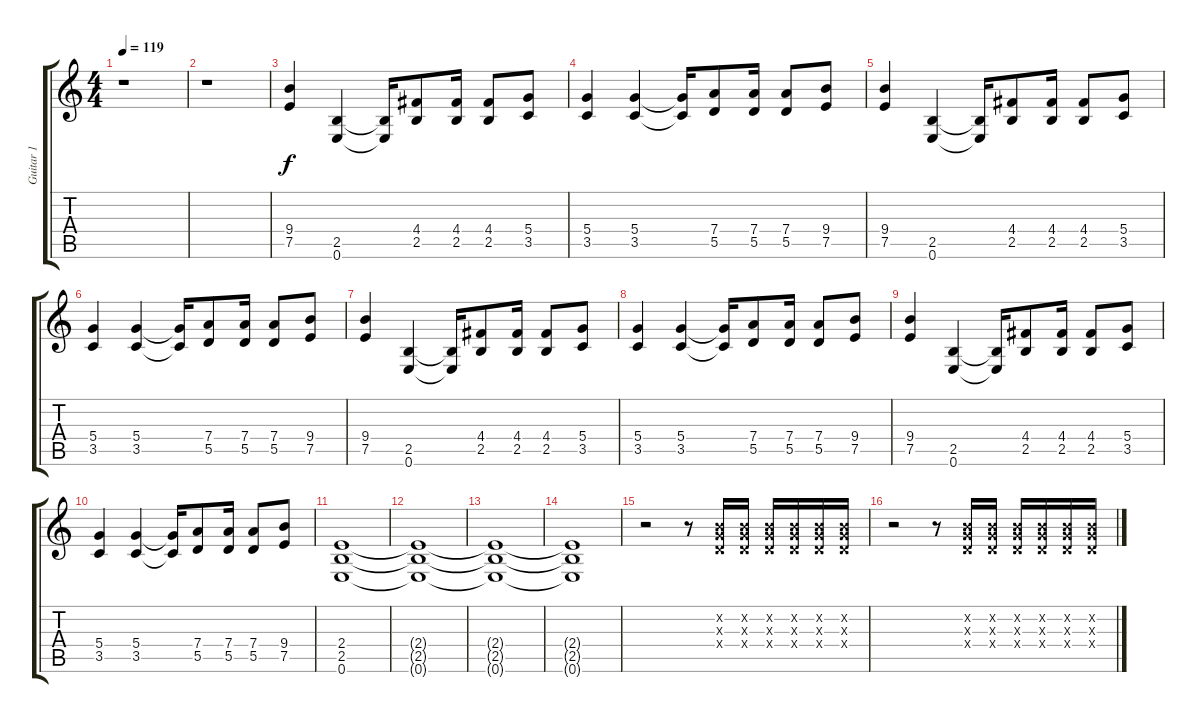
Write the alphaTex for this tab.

\track ("Guitar 1" "Guitar 1") {instrument distortionguitar}
\staff {score tabs}
\tuning (E4 B3 G3 D3 A2 E2) {hide}
\ts (4 4)
\tempo 119
\clef g2
\ks c
r.1{dy f instrument distortionguitar} |
r.1 |
(9.4 7.5).4 (2.5 0.6).4 (2.5{t} 0.6{t}).16 (4.4 2.5).8 (4.4 2.5).16 (4.4 2.5).8 (5.4 3.5).8 |
(5.4 3.5).4 (5.4 3.5).4 (5.4{t} 3.5{t}).16 (7.4 5.5).8 (7.4 5.5).16 (7.4 5.5).8 (9.4 7.5).8 |
(9.4 7.5).4 (2.5 0.6).4 (2.5{t} 0.6{t}).16 (4.4 2.5).8 (4.4 2.5).16 (4.4 2.5).8 (5.4 3.5).8 |
(5.4 3.5).4 (5.4 3.5).4 (5.4{t} 3.5{t}).16 (7.4 5.5).8 (7.4 5.5).16 (7.4 5.5).8 (9.4 7.5).8 |
(9.4 7.5).4 (2.5 0.6).4 (2.5{t} 0.6{t}).16 (4.4 2.5).8 (4.4 2.5).16 (4.4 2.5).8 (5.4 3.5).8 |
(5.4 3.5).4 (5.4 3.5).4 (5.4{t} 3.5{t}).16 (7.4 5.5).8 (7.4 5.5).16 (7.4 5.5).8 (9.4 7.5).8 |
(9.4 7.5).4 (2.5 0.6).4 (2.5{t} 0.6{t}).16 (4.4 2.5).8 (4.4 2.5).16 (4.4 2.5).8 (5.4 3.5).8 |
(5.4 3.5).4 (5.4 3.5).4 (5.4{t} 3.5{t}).16 (7.4 5.5).8 (7.4 5.5).16 (7.4 5.5).8 (9.4 7.5).8 |
(2.4 2.5 0.6).1 |
(2.4{t} 2.5{t} 0.6{t}).1 |
(2.4{t} 2.5{t} 0.6{t}).1 |
(2.4{t} 2.5{t} 0.6{t}).1 |
r.2 r.8 (0.2{x} 0.3{x} 0.4{x}).16 (0.2{x} 0.3{x} 0.4{x}).16 (0.2{x} 0.3{x} 0.4{x}).16 (0.2{x} 0.3{x} 0.4{x}).16 (0.2{x} 0.3{x} 0.4{x}).16 (0.2{x} 0.3{x} 0.4{x}).16 |
r.2 r.8 (0.2{x} 0.3{x} 0.4{x}).16 (0.2{x} 0.3{x} 0.4{x}).16 (0.2{x} 0.3{x} 0.4{x}).16 (0.2{x} 0.3{x} 0.4{x}).16 (0.2{x} 0.3{x} 0.4{x}).16 (0.2{x} 0.3{x} 0.4{x}).16
